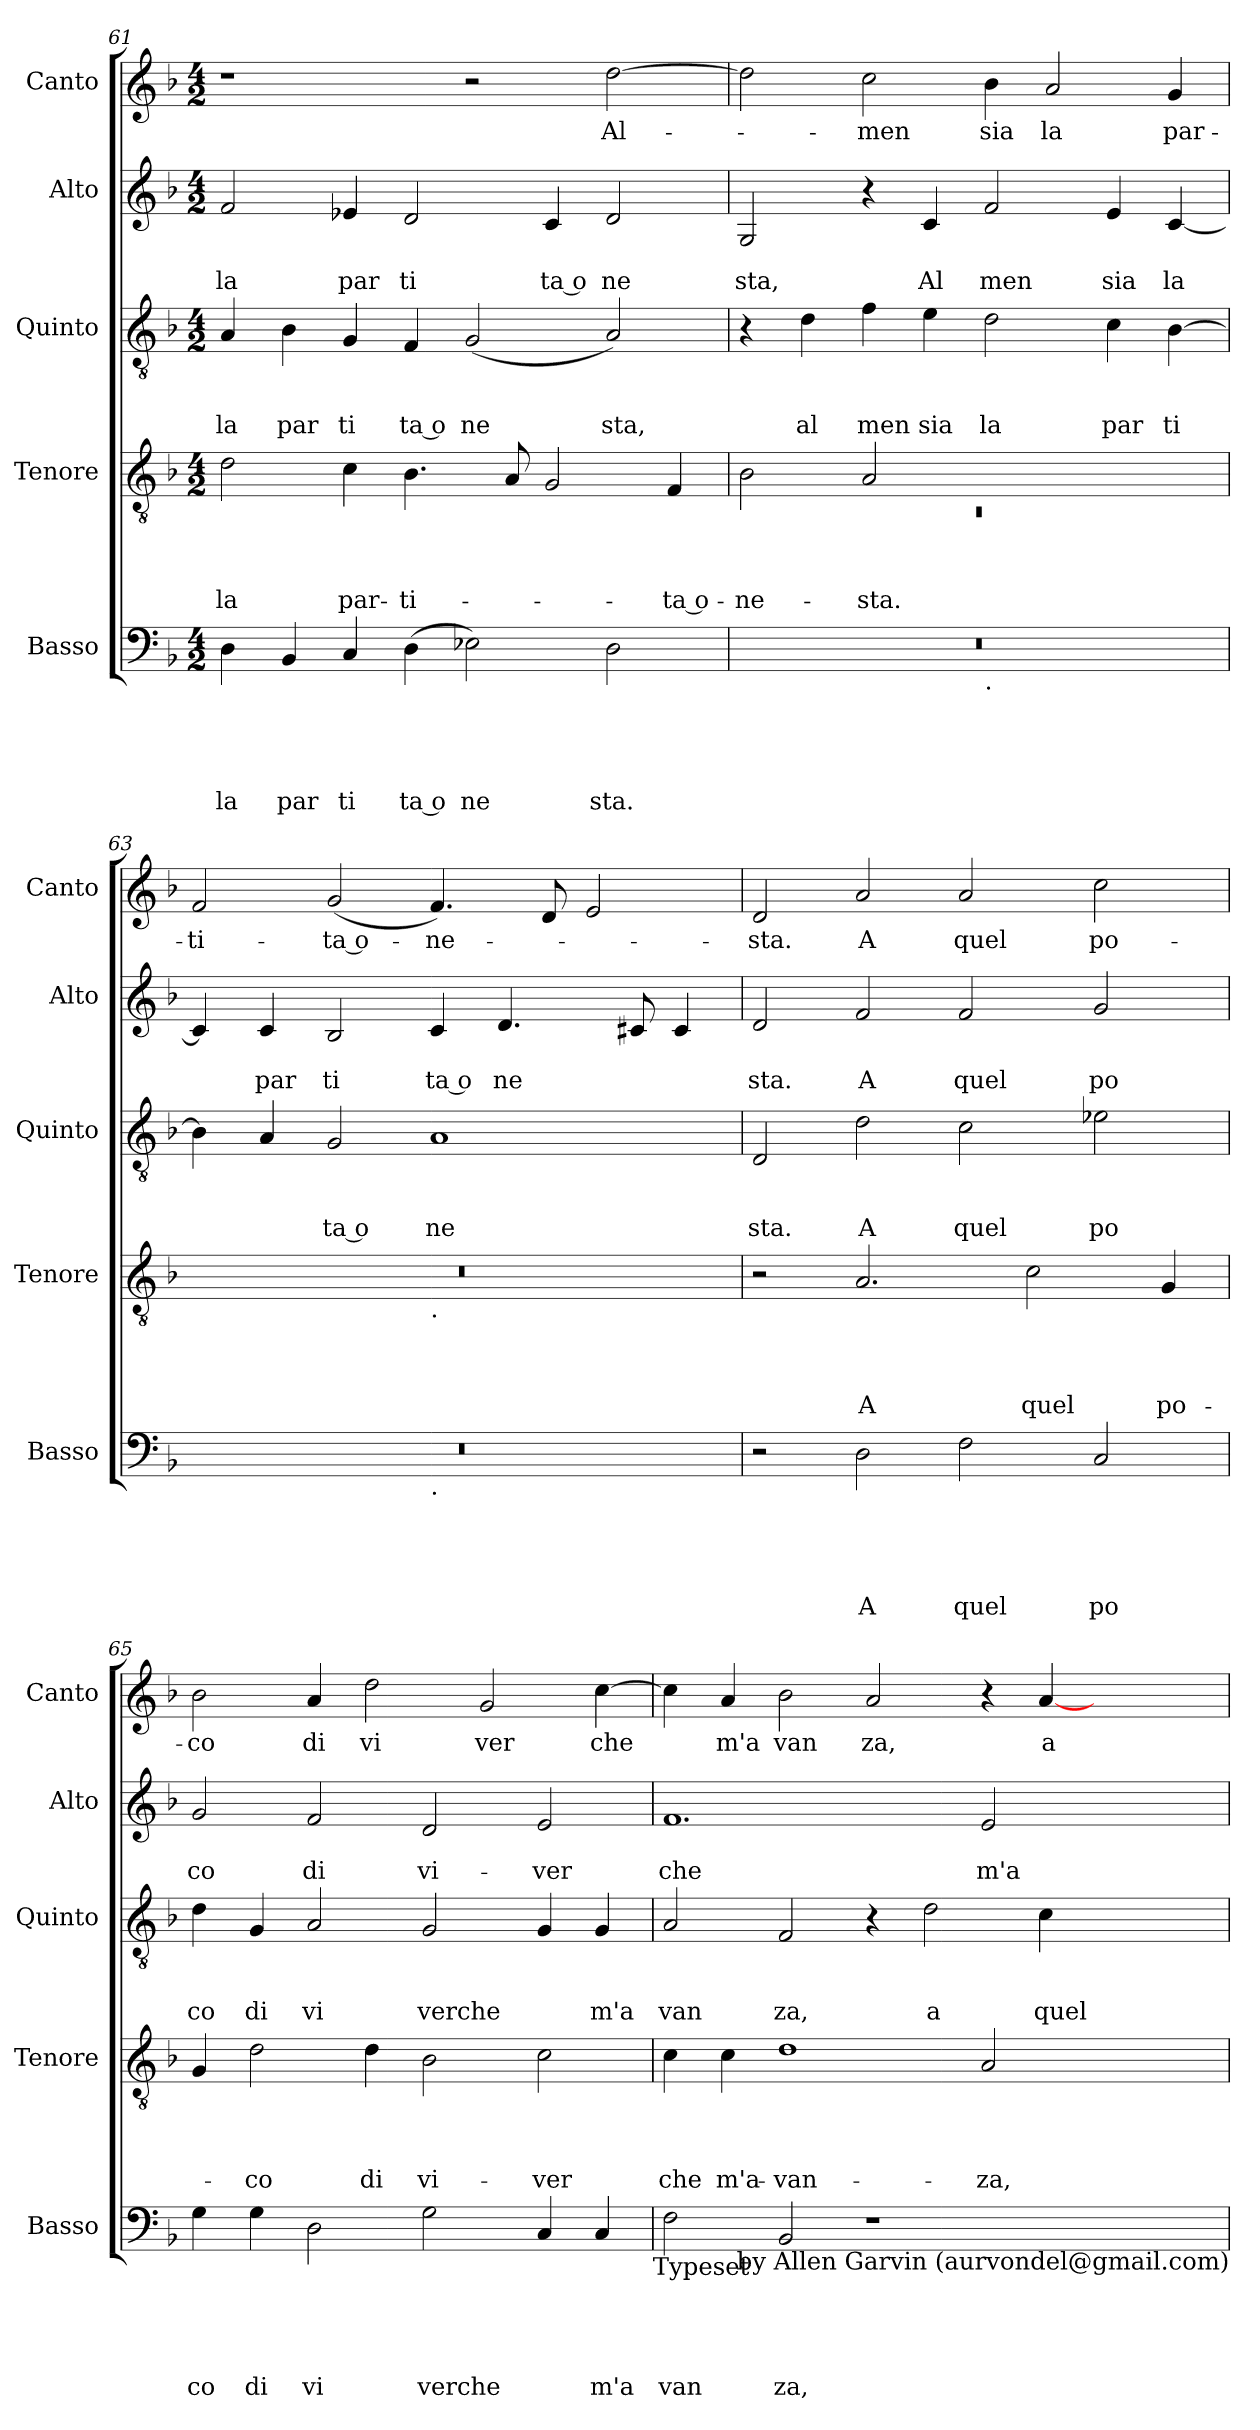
**kern	**text	**text	**text	**text	**text	**kern	**text	**text	**text	**text	**kern	**text	**text	**text	**kern	**text	**text	**kern	**text
*part5	*part5	*part5	*part5	*part5	*part5	*part4	*part4	*part4	*part4	*part4	*part3	*part3	*part3	*part3	*part2	*part2	*part2	*part1	*part1
*staff5	*staff5	*staff5	*staff5	*staff5	*staff5	*staff4	*staff4	*staff4	*staff4	*staff4	*staff3	*staff3	*staff3	*staff3	*staff2	*staff2	*staff2	*staff1	*staff1
*I"Basso	*	*	*	*	*	*I"Tenore	*	*	*	*	*I"Quinto	*	*	*	*I"Alto	*	*	*I"Canto	*
*I'Basso	*	*	*	*	*	*I'Tenore	*	*	*	*	*I'Quinto	*	*	*	*I'Alto	*	*	*I'Canto	*
*clefF4	*	*	*	*	*	*clefGv2	*	*	*	*	*clefGv2	*	*	*	*clefG2	*	*	*clefG2	*
*k[b-]	*	*	*	*	*	*k[b-]	*	*	*	*	*k[b-]	*	*	*	*k[b-]	*	*	*k[b-]	*
*F:	*	*	*	*	*	*F:	*	*	*	*	*F:	*	*	*	*F:	*	*	*F:	*
*M4/2	*	*	*	*	*	*M4/2	*	*	*	*	*M4/2	*	*	*	*M4/2	*	*	*M4/2	*
=61	=61	=61	=61	=61	=61	=61	=61	=61	=61	=61	=61	=61	=61	=61	=61	=61	=61	=61	=61
!	!	!	!	!	!LO:LY:b	!	!	!	!	!LO:LY:b	!	!	!	!LO:LY:b	!	!	!LO:LY:b	!	!
4D\	.	.	.	.	la	2d\	.	.	.	la	4A/	.	.	la	2f/	.	la	1r	.
!	!	!	!	!	!LO:LY:b	!	!	!	!	!	!	!	!	!LO:LY:b	!	!	!	!	!
4BB-/	.	.	.	.	par	.	.	.	.	.	4B-\	.	.	par	.	.	.	.	.
!	!	!	!	!	!LO:LY:b	!	!	!	!	!LO:LY:b	!	!	!	!LO:LY:b	!	!	!LO:LY:b	!	!
4C/	.	.	.	.	ti	4c\	.	.	.	par-	4G/	.	.	ti	4e-X/	.	par	.	.
!	!	!	!	!	!LO:LY:b:rj	!	!	!	!	!LO:LY:b	!	!	!	!LO:LY:b:rj	!	!	!LO:LY:b	!	!
(<4D\	.	.	.	.	ta o	4.B-\	.	.	.	-ti-	4F/	.	.	ta o	2d/	.	ti	.	.
!	!	!	!	!	!LO:LY:b	!	!	!	!	!	!	!	!	!LO:LY:b	!	!	!	!	!
2E-\)	.	.	.	.	ne	.	.	.	.	.	(>2G/	.	.	ne	.	.	.	2r	.
.	.	.	.	.	.	8A/	.	.	.	.	.	.	.	.	.	.	.	.	.
!	!	!	!	!	!	!	!	!	!	!	!	!	!	!	!	!	!LO:LY:b:rj	!	!
.	.	.	.	.	.	2G/	.	.	.	.	.	.	.	.	4c/	.	ta o	.	.
!	!	!	!	!	!LO:LY:b	!	!	!	!	!	!	!	!	!LO:LY:b	!	!	!LO:LY:b	!	!LO:LY:b
2D\	.	.	.	.	sta.	.	.	.	.	.	2A/)	.	.	sta,	2d/	.	ne	[>2dd\	Al-
!	!	!	!	!	!	!	!	!	!	!LO:LY:b:rj	!	!	!	!	!	!	!	!	!
.	.	.	.	.	.	4F/	.	.	.	-ta o-	.	.	.	.	.	.	.	.	.
=62	=62	=62	=62	=62	=62	=62	=62	=62	=62	=62	=62	=62	=62	=62	=62	=62	=62	=62	=62
*	*	*	*	*	*	*^	*	*	*	*	*	*	*	*	*	*	*	*	*
!	!	!	!	!	!	!	!LO:N:vis=1	!	!	!	!LO:LY:b	!	!	!	!	!	!	!LO:LY:b	!	!
*^	*	*	*	*	*	*	*	*	*	*	*	*	*	*	*	*	*	*	*	*
0r	1ryy	.	.	.	.	.	2B-\	0rC	.	.	.	-ne-	4r	.	.	.	2G/	.	sta,	2dd\]	.
!	!	!	!	!	!	!	!	!	!	!	!	!	!	!	!	!LO:LY:b	!	!	!	!	!
.	.	.	.	.	.	.	.	.	.	.	.	.	4d\	.	.	al	.	.	.	.	.
!	!	!	!	!	!	!	!	!	!	!	!	!LO:LY:b	!	!	!	!LO:LY:b	!	!	!	!	!LO:LY:b
.	.	.	.	.	.	.	2A/	.	.	.	.	-sta.	4f\	.	.	men	4r	.	.	2cc\	-men
!	!	!	!	!	!	!	!	!	!	!	!	!	!	!	!	!LO:LY:b	!	!	!LO:LY:b	!	!
.	.	.	.	.	.	.	.	.	.	.	.	.	4e\	.	.	sia	4c/	.	Al	.	.
!	!LO:TX:b:t=.	!	!	!	!	!	!	!	!	!	!	!	!	!	!	!	!	!	!	!	!
!	!	!	!	!	!	!	!	!	!	!	!	!	!	!	!	!LO:LY:b	!	!	!LO:LY:b	!	!LO:LY:b
.	1ryy	.	.	.	.	.	1ryy	.	.	.	.	.	2d\	.	.	la	2f/	.	men	4b-\	sia
!	!	!	!	!	!	!	!	!	!	!	!	!	!	!	!	!	!	!	!	!	!LO:LY:b
.	.	.	.	.	.	.	.	.	.	.	.	.	.	.	.	.	.	.	.	2a/	la
!	!	!	!	!	!	!	!	!	!	!	!	!	!	!	!	!LO:LY:b	!	!	!LO:LY:b	!	!
.	.	.	.	.	.	.	.	.	.	.	.	.	4c\	.	.	par	4e/	.	sia	.	.
!	!	!	!	!	!	!	!	!	!	!	!	!	!	!	!	!LO:LY:b	!	!	!LO:LY:b	!	!LO:LY:b
.	.	.	.	.	.	.	.	.	.	.	.	.	[>4B-\	.	.	ti	[<4c/	.	la	4g/	par-
=63	=63	=63	=63	=63	=63	=63	=63	=63	=63	=63	=63	=63	=63	=63	=63	=63	=63	=63	=63	=63	=63
!	!	!	!	!	!	!	!	!	!	!	!	!	!	!	!	!	!	!	!	!	!LO:LY:b
0r	1ryy	.	.	.	.	.	0r	1ryy	.	.	.	.	4B-\]	.	.	.	4c/]	.	.	2f/	-ti-
!	!	!	!	!	!	!	!	!	!	!	!	!	!	!	!	!	!	!	!LO:LY:b	!	!
.	.	.	.	.	.	.	.	.	.	.	.	.	4A/	.	.	.	4c/	.	par	.	.
!	!	!	!	!	!	!	!	!	!	!	!	!	!	!	!	!LO:LY:b:rj	!	!	!LO:LY:b	!	!LO:LY:b:rj
.	.	.	.	.	.	.	.	.	.	.	.	.	2G/	.	.	ta o	2B-/	.	ti	(<2g/	-ta o-
!	!	!	!	!	!	!	!	!LO:TX:b:t=.	!	!	!	!	!	!	!	!	!	!	!	!	!
!	!LO:TX:b:t=.	!	!	!	!	!	!	!	!	!	!	!	!	!	!	!	!	!	!	!	!
!	!	!	!	!	!	!	!	!	!	!	!	!	!	!	!	!LO:LY:b	!	!	!LO:LY:b:rj	!	!LO:LY:b
.	1ryy	.	.	.	.	.	.	1ryy	.	.	.	.	1A	.	.	ne	4c/	.	ta o	4.f/)	-ne-
!	!	!	!	!	!	!	!	!	!	!	!	!	!	!	!	!	!	!	!LO:LY:b	!	!
.	.	.	.	.	.	.	.	.	.	.	.	.	.	.	.	.	4.d/	.	ne	.	.
.	.	.	.	.	.	.	.	.	.	.	.	.	.	.	.	.	.	.	.	8d/	.
.	.	.	.	.	.	.	.	.	.	.	.	.	.	.	.	.	.	.	.	2e/	.
.	.	.	.	.	.	.	.	.	.	.	.	.	.	.	.	.	8c#/	.	.	.	.
.	.	.	.	.	.	.	.	.	.	.	.	.	.	.	.	.	4c#/	.	.	.	.
=64	=64	=64	=64	=64	=64	=64	=64	=64	=64	=64	=64	=64	=64	=64	=64	=64	=64	=64	=64	=64	=64
!	!	!	!	!	!	!	!	!	!	!	!	!	!	!	!	!LO:LY:b	!	!	!LO:LY:b	!	!LO:LY:b
*v	*v	*	*	*	*	*	*	*	*	*	*	*	*	*	*	*	*	*	*	*	*
*	*	*	*	*	*	*v	*v	*	*	*	*	*	*	*	*	*	*	*	*	*
2r	.	.	.	.	.	2r	.	.	.	.	2D/	.	.	sta.	2d/	.	sta.	2d/	-sta.
!	!	!	!	!	!LO:LY:b	!	!	!	!	!LO:LY:b	!	!	!	!LO:LY:b	!	!	!LO:LY:b	!	!LO:LY:b
2D\	.	.	.	.	A	2.A/	.	.	.	A	2d\	.	.	A	2f/	.	A	2a/	A
!	!	!	!	!	!LO:LY:b	!	!	!	!	!	!	!	!	!LO:LY:b	!	!	!LO:LY:b	!	!LO:LY:b
2F\	.	.	.	.	quel	.	.	.	.	.	2c\	.	.	quel	2f/	.	quel	2a/	quel
!	!	!	!	!	!	!	!	!	!	!LO:LY:b	!	!	!	!	!	!	!	!	!
.	.	.	.	.	.	2c\	.	.	.	quel	.	.	.	.	.	.	.	.	.
!	!	!	!	!	!LO:LY:b	!	!	!	!	!	!	!	!	!LO:LY:b	!	!	!LO:LY:b	!	!LO:LY:b
2C/	.	.	.	.	po	.	.	.	.	.	2e-X\	.	.	po	2g/	.	po	2cc\	po-
!	!	!	!	!	!	!	!	!	!	!LO:LY:b	!	!	!	!	!	!	!	!	!
.	.	.	.	.	.	4G/	.	.	.	po-	.	.	.	.	.	.	.	.	.
!!LO:LB:g=z
=65	=65	=65	=65	=65	=65	=65	=65	=65	=65	=65	=65	=65	=65	=65	=65	=65	=65	=65	=65
!	!	!	!	!	!LO:LY:b	!	!	!	!	!	!	!	!	!LO:LY:b	!	!	!LO:LY:b	!	!LO:LY:b
4G\	.	.	.	.	co	4G/	.	.	.	.	4d\	.	.	co	2g/	.	co	2b-\	-co
!	!	!	!	!	!LO:LY:b	!	!	!	!	!LO:LY:b	!	!	!	!LO:LY:b	!	!	!	!	!
4G\	.	.	.	.	di	2d\	.	.	.	-co	4G/	.	.	di	.	.	.	.	.
!	!	!	!	!	!LO:LY:b	!	!	!	!	!	!	!	!	!LO:LY:b	!	!	!LO:LY:b	!	!LO:LY:b
2D\	.	.	.	.	vi	.	.	.	.	.	2A/	.	.	vi	2f/	.	di	4a/	di
!	!	!	!	!	!	!	!	!	!	!LO:LY:b	!	!	!	!	!	!	!	!	!LO:LY:b
.	.	.	.	.	.	4d\	.	.	.	di	.	.	.	.	.	.	.	2dd\	vi
!	!	!	!	!	!LO:LY:b	!	!	!	!	!LO:LY:b	!	!	!	!LO:LY:b	!	!	!LO:LY:b	!	!
2G\	.	.	.	.	verche	2B-\	.	.	.	vi-	2G/	.	.	verche	2d/	.	vi-	.	.
!	!	!	!	!	!	!	!	!	!	!	!	!	!	!	!	!	!	!	!LO:LY:b
.	.	.	.	.	.	.	.	.	.	.	.	.	.	.	.	.	.	2g/	ver
!	!	!	!	!	!	!	!	!	!	!LO:LY:b	!	!	!	!	!	!	!LO:LY:b	!	!
4C/	.	.	.	.	.	2c\	.	.	.	-ver	4G/	.	.	.	2e/	.	-ver	.	.
!	!	!	!	!	!LO:LY:b	!	!	!	!	!	!	!	!	!LO:LY:b	!	!	!	!	!LO:LY:b
4C/	.	.	.	.	m'a	.	.	.	.	.	4G/	.	.	m'a	.	.	.	[>4cc\	che
!LO:TX:b:t=Typeset	!	!	!	!	!	!	!	!	!	!	!	!	!	!	!	!	!	!	!
=66	=66	=66	=66	=66	=66	=66	=66	=66	=66	=66	=66	=66	=66	=66	=66	=66	=66	=66	=66
!	!	!	!	!	!LO:LY:b	!	!	!	!	!LO:LY:b	!	!	!	!LO:LY:b	!	!	!LO:LY:b	!	!
2F\	.	.	.	.	van	4c\	.	.	.	che	2A/	.	.	van	1.f	.	che	4cc\]	.
!	!	!	!	!	!	!	!	!	!	!LO:LY:b	!	!	!	!	!	!	!	!	!LO:LY:b
.	.	.	.	.	.	4c\	.	.	.	m'a-	.	.	.	.	.	.	.	4a/	m'a
!	!	!	!	!	!LO:LY:b	!	!	!	!	!LO:LY:b	!	!	!	!LO:LY:b	!	!	!	!	!LO:LY:b
2BB-/	.	.	.	.	za,	1d	.	.	.	-van-	2F/	.	.	za,	.	.	.	2b-\	van
!	!	!	!	!	!	!	!	!	!	!	!	!	!	!	!	!	!	!	!LO:LY:b
1r	.	.	.	.	.	.	.	.	.	.	4r	.	.	.	.	.	.	2a/	za,
!	!	!	!	!	!	!	!	!	!	!	!	!	!	!LO:LY:b	!	!	!	!	!
.	.	.	.	.	.	.	.	.	.	.	2d\	.	.	a	.	.	.	.	.
!	!	!	!	!	!	!	!	!	!	!LO:LY:b	!	!	!	!	!	!	!LO:LY:b	!	!
.	.	.	.	.	.	2A/	.	.	.	-za,	.	.	.	.	2e/	.	m'a-	4r	.
!	!	!	!	!	!	!	!	!	!	!	!	!	!	!LO:LY:b	!	!	!	!	!LO:LY:b
.	.	.	.	.	.	.	.	.	.	.	4c\	.	.	quel	.	.	.	[<4a/	a
1ryy	.	.	.	.	.	1ryy	.	.	.	.	1ryy	.	.	.	1ryy	.	.	1ryy	.
!LO:TX:b:t=by Allen Garvin (aurvondel@gmail.com)	!	!	!	!	!	!	!	!	!	!	!	!	!	!	!	!	!	!	!
=	=	=	=	=	=	=	=	=	=	=	=	=	=	=	=	=	=	=	=
*-	*-	*-	*-	*-	*-	*-	*-	*-	*-	*-	*-	*-	*-	*-	*-	*-	*-	*-	*-
